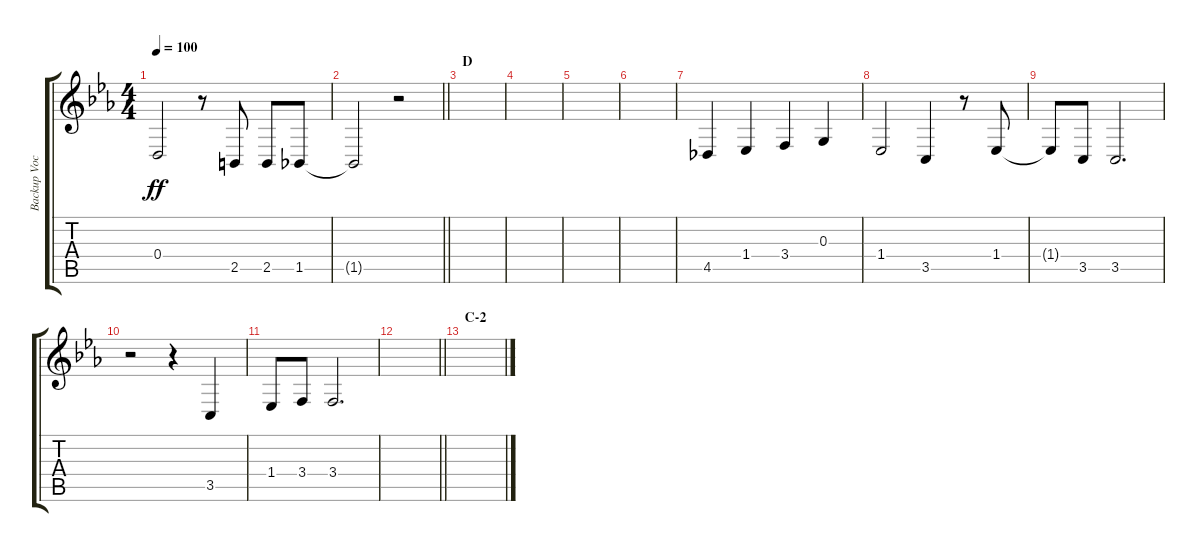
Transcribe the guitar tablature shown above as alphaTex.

\track ("Backup Vocals" "Backup Voc") {instrument altosax}
\staff {score tabs}
\tuning (E4 B3 G3 D3 A2 E2) {hide}
\ts (4 4)
\tempo 100
\clef g2
\ks eb
0.4.2{dy ff} r.8 2.5.8 2.5.8 1.5.8 |
\barLineRight lightlight
1.5{t}.2 r.2 |
\section ("" "D")
|
|
|
|
4.5.4 1.4.4 3.4.4 0.3.4 |
1.4.2 3.5.4 r.8 1.4.8 |
1.4{t}.8 3.5.8 3.5.2{d} |
r.2 r.4 3.5.4 |
1.4.8 3.4.8 3.4.2{d} |
\barLineRight lightlight
|
\section ("" "C-2")
